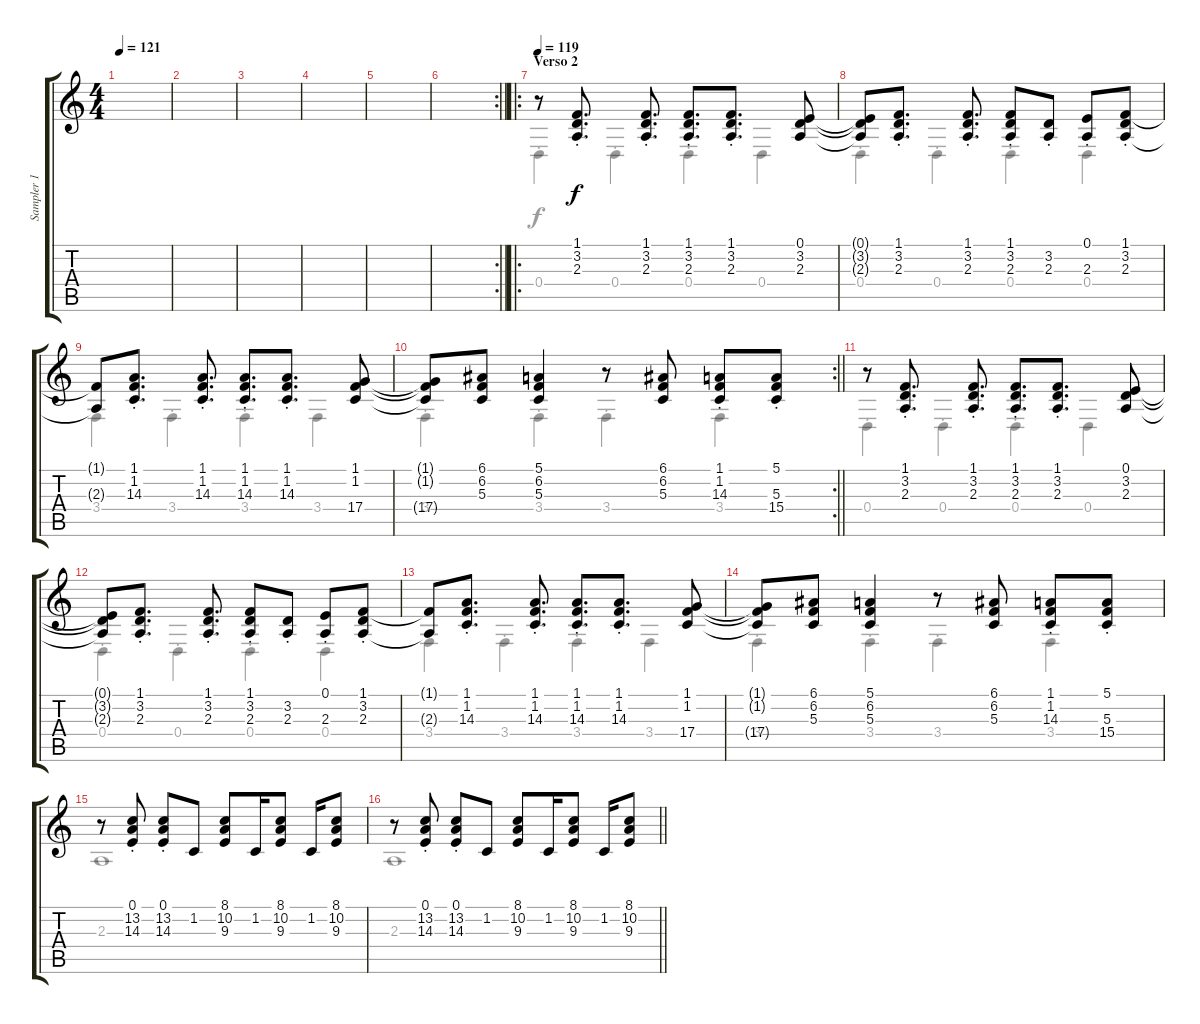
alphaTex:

\track ("Sampler 1" "Sampler 1") {instrument electricpiano1}
\staff {score tabs}
\tuning (E4 B3 G3 D3 A2 E2) {hide}
\voice
\ts (4 4)
\tempo 121
\clef g2
\ks c
|
|
|
|
|
\rc 2
\barLineRight lightlight
|
\ro
\section ("" "Verso 2")
\tempo 119
r.8{volume 14 balance 5 instrument electricpiano1} (1.1{st} 3.2{st} 2.3{st}).8{d} (1.1{st} 3.2{st} 2.3{st}).8{d} (1.1{st} 3.2{st} 2.3{st}).8{d} (1.1{st} 3.2{st} 2.3{st}).8{d} (0.1 3.2 2.3).8 |
(0.1{t} 3.2{t} 2.3{t}).8 (1.1{st} 3.2{st} 2.3{st}).8{d} (1.1{st} 3.2{st} 2.3{st}).8{d} (1.1{st} 3.2{st} 2.3{st}).8 (3.2{st} 2.3{st}).8 (0.1{st} 2.3{st}).8 (1.1{st} 3.2 2.3{st}).8 |
(1.1{t} 2.3{t}).8 (1.1{st} 1.2{st} 14.3{st}).8{d} (1.1{st} 1.2{st} 14.3{st}).8{d} (1.1{st} 1.2{st} 14.3{st}).8{d} (1.1{st} 1.2{st} 14.3{st}).8{d} (1.1 1.2 17.4).8 |
\rc 2
\barLineRight lightlight
(1.1{t} 1.2{t} 17.4{t}).8 (6.1 6.2 5.3).8 (5.1 6.2 5.3).4 r.8 (6.1 6.2 5.3).8 (1.1{st} 1.2{st} 14.3{st}).8 (5.1{st} 5.3{st} 15.4).8 |
r.8{volume 14 balance 5 instrument electricpiano1} (1.1{st} 3.2{st} 2.3{st}).8{d} (1.1{st} 3.2{st} 2.3{st}).8{d} (1.1{st} 3.2{st} 2.3{st}).8{d} (1.1{st} 3.2{st} 2.3{st}).8{d} (0.1 3.2 2.3).8 |
(0.1{t} 3.2{t} 2.3{t}).8 (1.1{st} 3.2{st} 2.3{st}).8{d} (1.1{st} 3.2{st} 2.3{st}).8{d} (1.1{st} 3.2{st} 2.3{st}).8 (3.2{st} 2.3{st}).8 (0.1{st} 2.3{st}).8 (1.1{st} 3.2 2.3{st}).8 |
(1.1{t} 2.3{t}).8 (1.1{st} 1.2{st} 14.3{st}).8{d} (1.1{st} 1.2{st} 14.3{st}).8{d} (1.1{st} 1.2{st} 14.3{st}).8{d} (1.1{st} 1.2{st} 14.3{st}).8{d} (1.1 1.2 17.4).8 |
(1.1{t} 1.2{t} 17.4{t}).8 (6.1 6.2 5.3).8 (5.1 6.2 5.3).4 r.8 (6.1 6.2 5.3).8 (1.1{st} 1.2{st} 14.3{st}).8 (5.1{st} 5.3{st} 15.4).8 |
r.8 (0.1{st} 13.2{st} 14.3{st}).8 (0.1{st} 13.2{st} 14.3{st}).8 1.2.8 (8.1 10.2 9.3).8 1.2.16 (8.1 10.2 9.3).8 1.2.16 (8.1 10.2 9.3).8 |
\barLineRight lightlight
r.8 (0.1{st} 13.2{st} 14.3{st}).8 (0.1{st} 13.2{st} 14.3{st}).8 1.2.8 (8.1 10.2 9.3).8 1.2.16 (8.1 10.2 9.3).8 1.2.16 (8.1 10.2 9.3).8
\voice
\clef g2
\ottava regular
\simile none
\ks c
|
|
|
|
|
\barLineRight lightlight
|
0.4{st}.4 0.4{st}.4 0.4{st}.4 0.4.4 |
0.4{st}.4 0.4{st}.4 0.4{st}.4 0.4.4 |
3.4{st}.4 3.4{st}.4 3.4{st}.4 3.4.4 |
\barLineRight lightlight
3.4{st}.4 3.4{st}.4 3.4{st}.4 3.4.4 |
0.4{st}.4 0.4{st}.4 0.4{st}.4 0.4.4 |
0.4{st}.4 0.4{st}.4 0.4{st}.4 0.4.4 |
3.4{st}.4 3.4{st}.4 3.4{st}.4 3.4.4 |
3.4{st}.4 3.4{st}.4 3.4{st}.4 3.4.4 |
2.3.1 |
\barLineRight lightlight
2.3.1
